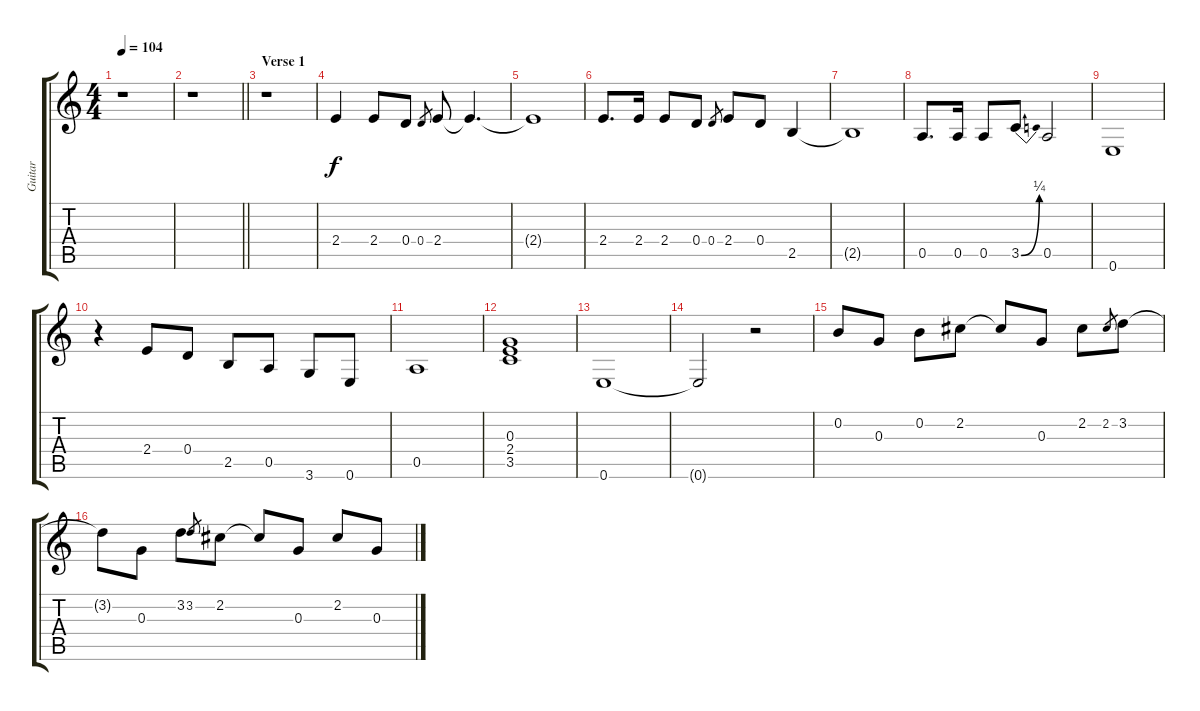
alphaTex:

\track ("Guitar" "Guitar") {instrument electricguitarjazz}
\staff {score tabs}
\tuning (E4 B3 G3 D3 A2 E2) {hide}
\ts (4 4)
\tempo 104
\clef g2
\ks c
r.1{dy f} |
\barLineRight lightlight
r.1 |
\section ("" "Verse 1")
r.1 |
2.4.4{instrument electricguitarjazz} 2.4.8 0.4.8 0.4.8{gr} 2.4.8 2.4{t}.4{d} |
2.4{t}.1 |
2.4.8{d} 2.4.16 2.4.8 0.4.8 0.4.8{gr} 2.4.8 0.4.8 2.5.4 |
2.5{t}.1 |
0.5.8{d} 0.5.16 0.5.8 3.5{be (bend 0 0 60 1)}.8 0.5.2 |
0.6.1 |
r.4 2.4.8 0.4.8 2.5.8 0.5.8 3.6.8 0.6.8 |
0.5.1 |
(0.3 2.4 3.5).1 |
0.6.1 |
0.6{t}.2 r.2 |
0.2.8{instrument electricguitarjazz} 0.3.8 0.2.8 2.2.8 2.2{t}.8 0.3.8 2.2.8 2.2.8{gr} 3.2.8 |
3.2{t}.8 0.3.8 3.2.8 3.2.8{gr} 2.2.8 2.2{t}.8 0.3.8 2.2.8 0.3.8
